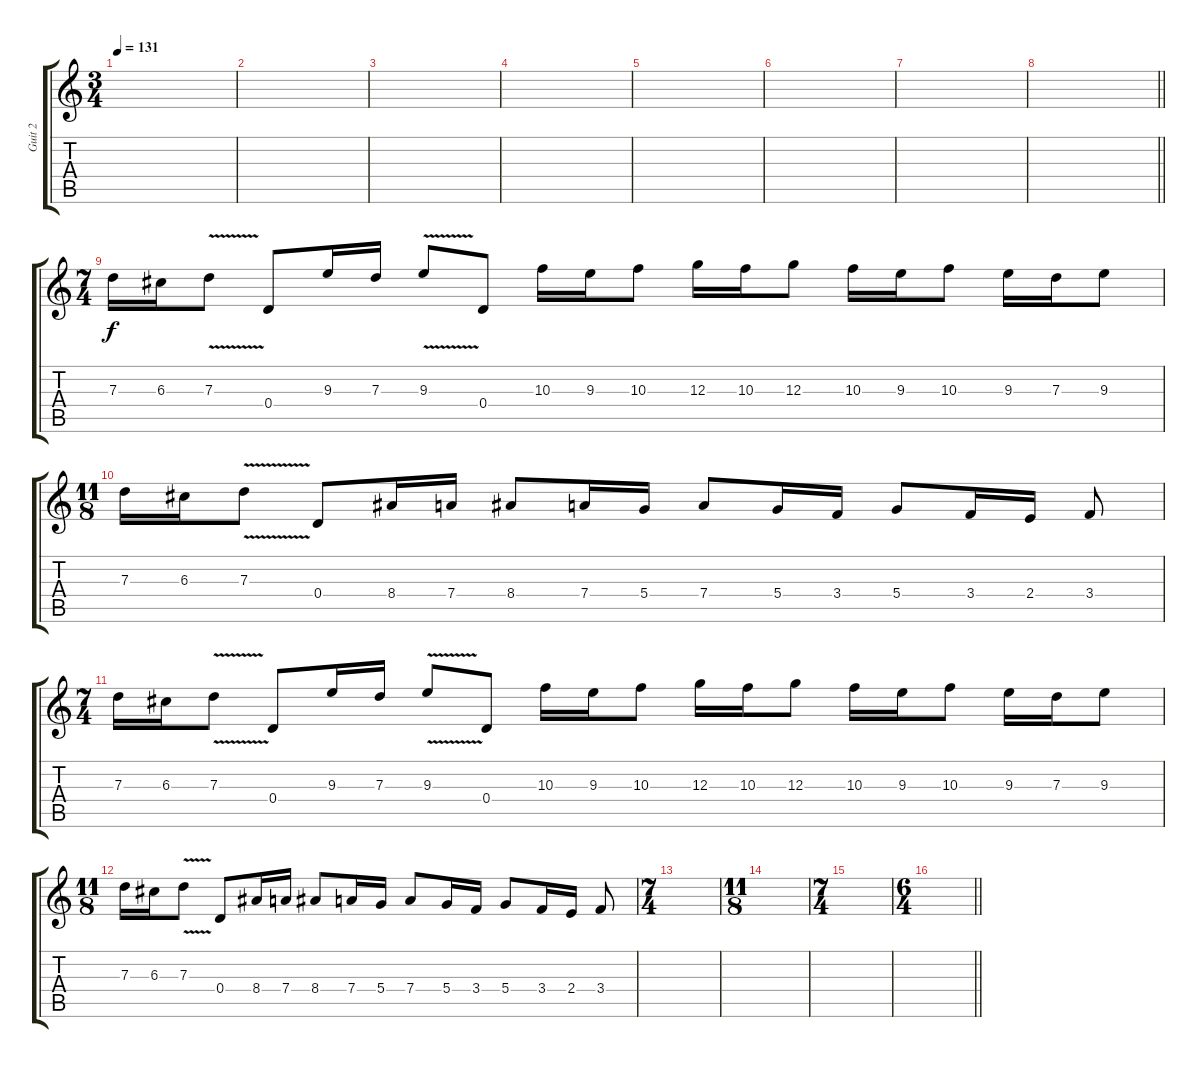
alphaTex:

\track ("Guit 2" "Guit 2") {instrument distortionguitar}
\staff {score tabs}
\tuning (E4 B3 G3 D3 A2 E2) {hide}
\ts (3 4)
\tempo 131
\clef g2
\ks c
|
|
|
|
|
|
|
\barLineRight lightlight
|
\ts (7 4)
7.3.16 6.3.16 7.3{v}.8 0.4.8 9.3.16 7.3.16 9.3{v}.8 0.4.8 10.3.16 9.3.16 10.3.8 12.3.16 10.3.16 12.3.8 10.3.16 9.3.16 10.3.8 9.3.16 7.3.16 9.3.8 |
\ts (11 8)
7.3.16 6.3.16 7.3{v}.8 0.4.8 8.4.16 7.4.16 8.4.8 7.4.16 5.4.16 7.4.8 5.4.16 3.4.16 5.4.8 3.4.16 2.4.16 3.4.8 |
\ts (7 4)
7.3.16 6.3.16 7.3{v}.8 0.4.8 9.3.16 7.3.16 9.3{v}.8 0.4.8 10.3.16 9.3.16 10.3.8 12.3.16 10.3.16 12.3.8 10.3.16 9.3.16 10.3.8 9.3.16 7.3.16 9.3.8 |
\ts (11 8)
7.3.16 6.3.16 7.3{v}.8 0.4.8 8.4.16 7.4.16 8.4.8 7.4.16 5.4.16 7.4.8 5.4.16 3.4.16 5.4.8 3.4.16 2.4.16 3.4.8 |
\ts (7 4)
|
\ts (11 8)
|
\ts (7 4)
|
\ts (6 4)
\barLineRight lightlight
